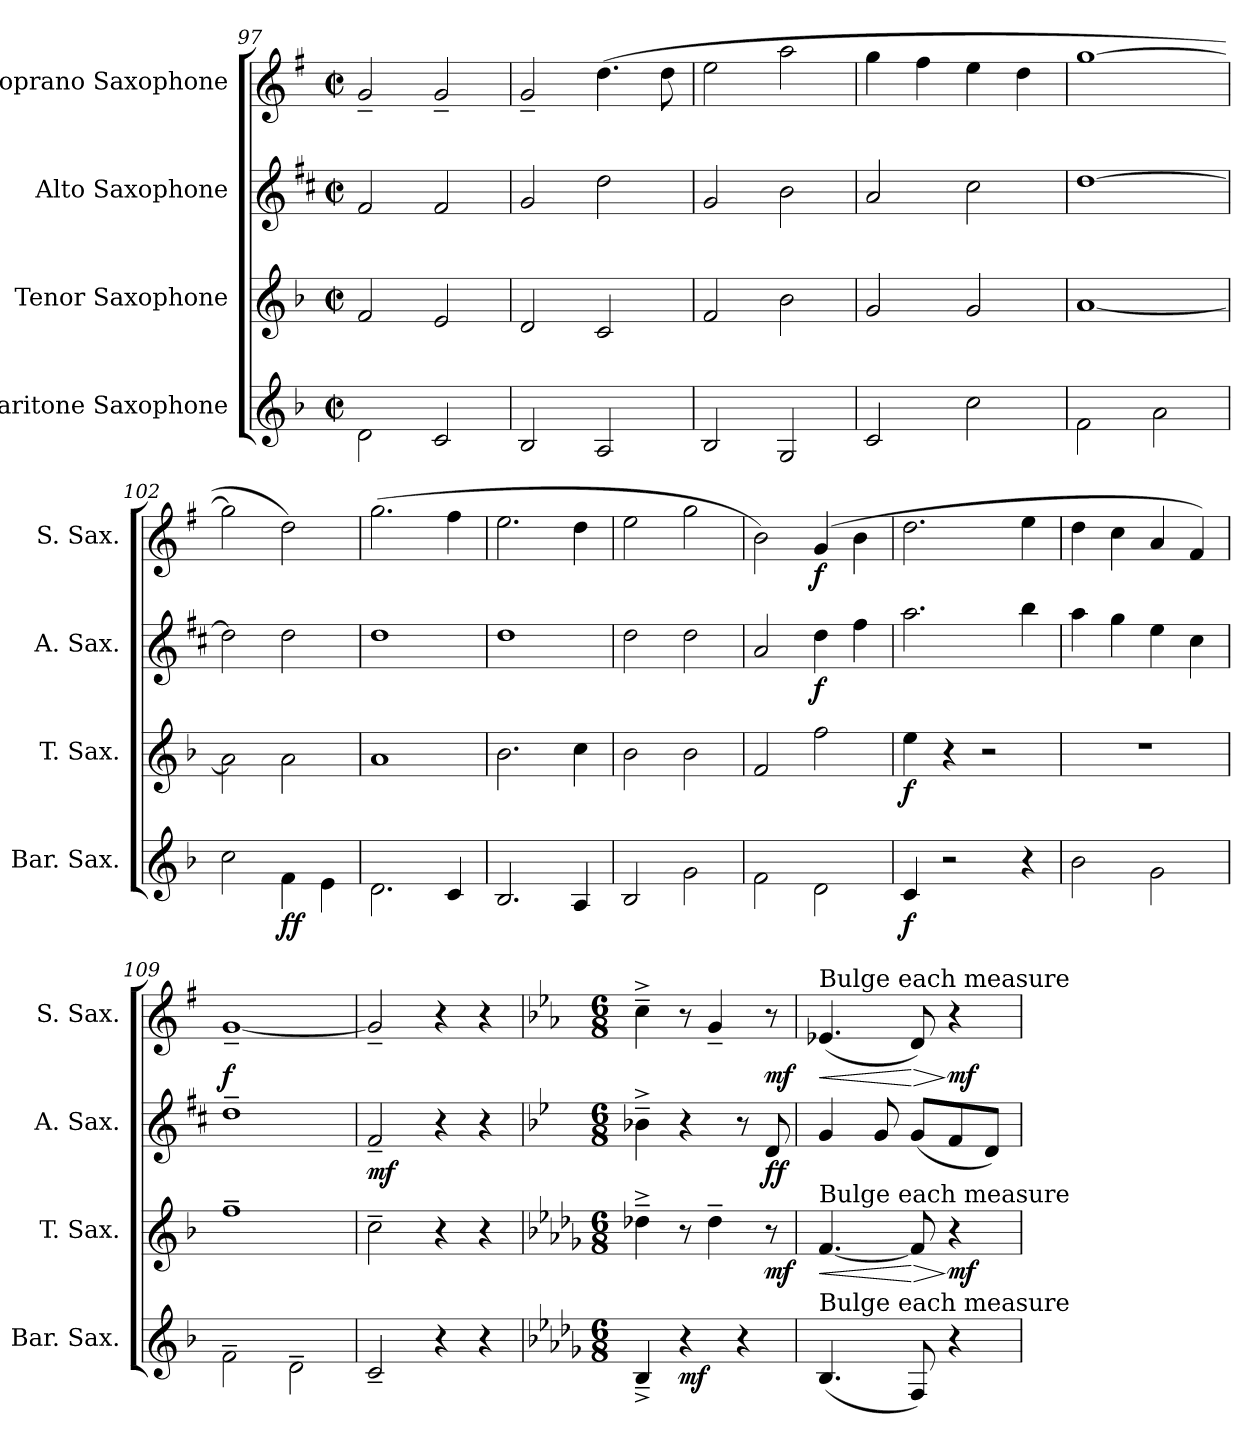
**kern	**dynam	**kern	**dynam	**kern	**dynam	**kern	**dynam
*part4	*part4	*part3	*part3	*part2	*part2	*part1	*part1
*staff4	*staff4	*staff3	*staff3	*staff2	*staff2	*staff1	*staff1
*I"Baritone Saxophone	*	*I"Tenor Saxophone	*	*I"Alto Saxophone	*	*I"Soprano Saxophone	*
*I'Bar. Sax.	*	*I'T. Sax.	*	*I'A. Sax.	*	*I'S. Sax.	*
*clefG2	*	*clefG2	*	*clefG2	*	*clefG2	*
*ITrd12c21	*	*ITrd8c14	*	*ITrd5c9	*	*ITrd1c2	*
*k[b-]	*	*k[b-]	*	*k[b-]	*	*k[b-]	*
*M2/2	*	*M2/2	*	*M2/2	*	*M2/2	*
*met(c|)	*	*met(c|)	*	*met(c|)	*	*met(c|)	*
=97	=97	=97	=97	=97	=97	=97	=97
2D\	.	2F/	.	2A/	.	2f~/	.
2C/	.	2E/	.	2A/	.	2f~/	.
=98	=98	=98	=98	=98	=98	=98	=98
2BB-/	.	2D/	.	2B-/	.	2f~/	.
2AA/	.	2C/	.	2f\	.	(4.cc\	.
.	.	.	.	.	.	8cc\	.
=99	=99	=99	=99	=99	=99	=99	=99
2BB-/	.	2F/	.	2B-/	.	2dd\	.
2GG/	.	2B-\	.	2d\	.	2gg\	.
=100	=100	=100	=100	=100	=100	=100	=100
2C/	.	2G/	.	2c/	.	4ff\	.
.	.	.	.	.	.	4ee\	.
2c\	.	2G/	.	2e\	.	4dd\	.
.	.	.	.	.	.	4cc\	.
!!LO:LB:g=z
=101	=101	=101	=101	=101	=101	=101	=101
2F\	.	[1A	.	[1f	.	[1ff	.
2A\	.	.	.	.	.	.	.
=102	=102	=102	=102	=102	=102	=102	=102
2c\	.	2A\]	.	2f\]	.	2ff\]	.
!	!LO:DY:b	!	!	!	!	!	!
4F\	ff	2A\	.	2f\	.	2cc\)	.
4E\	.	.	.	.	.	.	.
=103	=103	=103	=103	=103	=103	=103	=103
2.D\	.	1A	.	1f	.	(2.ff\	.
4C/	.	.	.	.	.	4ee\	.
=104	=104	=104	=104	=104	=104	=104	=104
2.BB-/	.	2.B-\	.	1f	.	2.dd\	.
4AA/	.	4c\	.	.	.	4cc\	.
=105	=105	=105	=105	=105	=105	=105	=105
2BB-/	.	2B-\	.	2f\	.	2dd\	.
2G\	.	2B-\	.	2f\	.	2ff\	.
=106	=106	=106	=106	=106	=106	=106	=106
2F\	.	2F/	.	2c/	.	2a\)	.
!	!	!	!	!	!LO:DY:b	!	!LO:DY:b
2D\	.	2f\	.	4f\	f	(4f/	f
.	.	.	.	4a\	.	4a\	.
=107	=107	=107	=107	=107	=107	=107	=107
!	!LO:DY:b	!	!LO:DY:b	!	!	!	!
4C/	f	4e\	f	2.cc\	.	2.cc\	.
2r	.	4r	.	.	.	.	.
.	.	2r	.	.	.	.	.
4r	.	.	.	4dd\	.	4dd\	.
=108	=108	=108	=108	=108	=108	=108	=108
2B-\	.	1r	.	4cc\	.	4cc\	.
.	.	.	.	4b-\	.	4b-\	.
2G\	.	.	.	4g\	.	4g/	.
.	.	.	.	4e\	.	4e/)	.
=109	=109	=109	=109	=109	=109	=109	=109
!	!	!	!	!	!	!	!LO:DY:b
2F~\	.	1f~	.	1f~	.	[1f~	f
2D~\	.	.	.	.	.	.	.
=110	=110	=110	=110	=110	=110	=110	=110
!	!	!	!	!	!LO:DY:b	!	!
2C~/	.	2c~\	.	2A~/	mf	2f~/]	.
4r	.	4r	.	4r	.	4r	.
4r	.	4r	.	4r	.	4r	.
=111	=111	=111	=111	=111	=111	=111	=111
*k[b-e-a-d-g-]	*	*k[b-e-a-d-g-]	*	*k[b-e-a-d-g-]	*	*k[b-e-a-d-g-]	*
*M6/8	*	*M6/8	*	*M6/8	*	*M6/8	*
*	*	*	*	*	*	*MM203	*
4BB-^~/	.	4d-X^~\	.	4d-X^~\	.	4b-^~\	.
!	!LO:DY:b	!	!	!	!	!	!
4r	mf	8r	.	4r	.	8r	.
.	.	4d-~\	.	.	.	4f~/	.
4r	.	.	.	8r	.	.	.
!	!	!	!LO:DY:b	!	!LO:DY:b	!	!
!	!	!	!	!	!LO:DY:n=1:b	!	!LO:DY:b
.	.	8r	mf	8F/	f f	8r	mf
!!LO:PB:g=z
=112	=112	=112	=112	=112	=112	=112	=112
!	!	!	!	!	!	!LO:TX:a:t=Bulge each measure	!
!	!	!LO:TX:a:t=Bulge each measure	!	!	!	!	!
!LO:TX:a:t=Bulge each measure	!	!	!	!	!	!	!
!	!	!	!LO:HP:b	!	!	!	!LO:HP:b
(4.BB-/	.	[4.F/	<	4B-/	.	(4.d-X/	<
.	.	.	.	8B-/	.	.	.
!	!	!	!LO:HP:n=1:b	!	!	!	!LO:HP:n=1:b
8FF/)	.	8F/]	[ >	(8B-/L	.	8c/)	[ >
!	!	!	!LO:DY:n=1:b	!	!	!	!LO:DY:n=1:b
4r	.	4r	] mf	8A-/	.	4r	] mf
.	.	.	.	8F/J)	.	.	.
=	=	=	=	=	=	=	=
*-	*-	*-	*-	*-	*-	*-	*-
